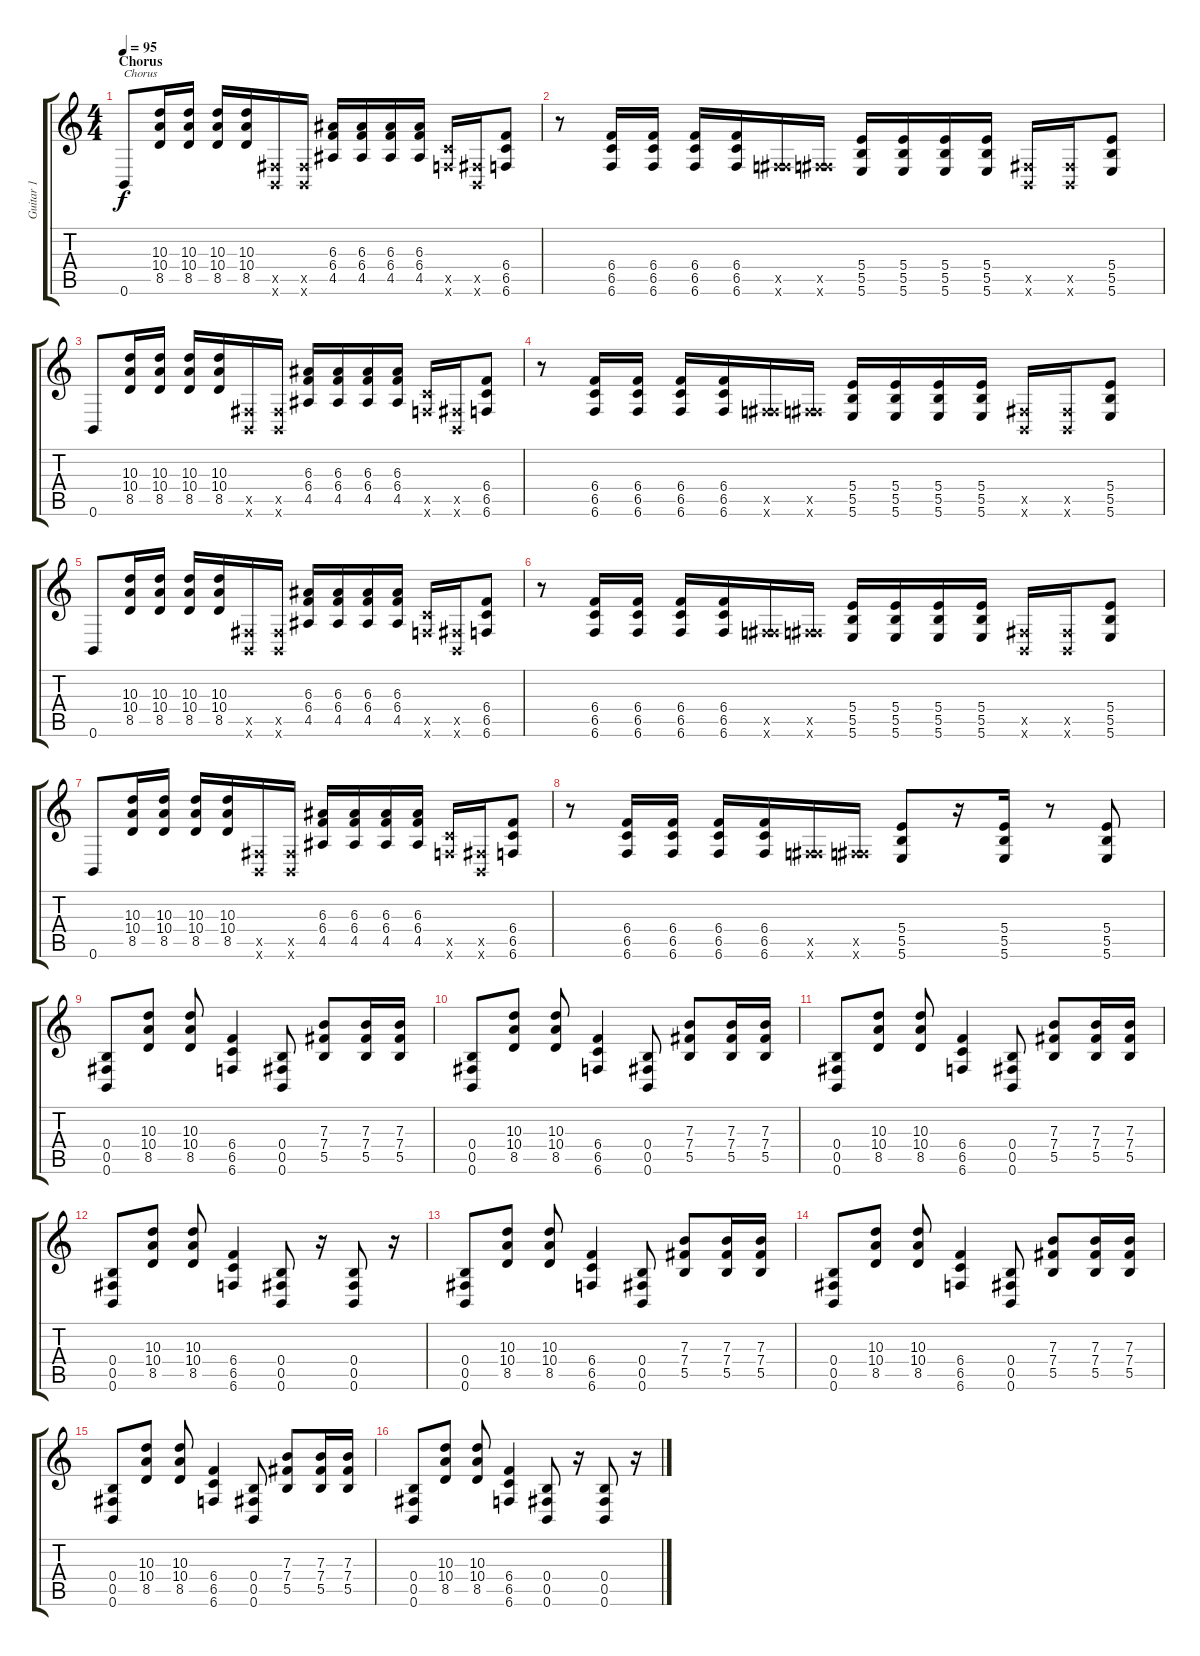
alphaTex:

\track ("Guitar 1" "Guitar 1") {instrument distortionguitar}
\staff {score tabs}
\tuning (Db4 Ab3 E3 B2 Gb2 B1) {hide}
\ts (4 4)
\section ("" "Chorus")
\tempo 95
\clef g2
\ks c
0.6.8{txt "Chorus" dy f} (10.3 10.4 8.5).16 (10.3 10.4 8.5).16 (10.3 10.4 8.5).16 (10.3 10.4 8.5).16 (0.5{x} 0.6{x}).16 (0.5{x} 0.6{x}).16 (6.3 6.4 4.5).16 (6.3 6.4 4.5).16 (6.3 6.4 4.5).16 (6.3 6.4 4.5).16 (6.5{x} 6.6{x}).16 (0.5{x} 0.6{x}).16 (6.4 6.5 6.6).8 |
r.8 (6.4 6.5 6.6).16 (6.4 6.5 6.6).16 (6.4 6.5 6.6).16 (6.4 6.5 6.6).16 (0.5{x} 6.6{x}).16 (0.5{x} 6.6{x}).16 (5.4 5.5 5.6).16 (5.4 5.5 5.6).16 (5.4 5.5 5.6).16 (5.4 5.5 5.6).16 (0.5{x} 0.6{x}).16 (0.5{x} 0.6{x}).16 (5.4 5.5 5.6).8 |
0.6.8 (10.3 10.4 8.5).16 (10.3 10.4 8.5).16 (10.3 10.4 8.5).16 (10.3 10.4 8.5).16 (0.5{x} 0.6{x}).16 (0.5{x} 0.6{x}).16 (6.3 6.4 4.5).16 (6.3 6.4 4.5).16 (6.3 6.4 4.5).16 (6.3 6.4 4.5).16 (6.5{x} 6.6{x}).16 (0.5{x} 0.6{x}).16 (6.4 6.5 6.6).8 |
r.8 (6.4 6.5 6.6).16 (6.4 6.5 6.6).16 (6.4 6.5 6.6).16 (6.4 6.5 6.6).16 (0.5{x} 6.6{x}).16 (0.5{x} 6.6{x}).16 (5.4 5.5 5.6).16 (5.4 5.5 5.6).16 (5.4 5.5 5.6).16 (5.4 5.5 5.6).16 (0.5{x} 0.6{x}).16 (0.5{x} 0.6{x}).16 (5.4 5.5 5.6).8 |
0.6.8 (10.3 10.4 8.5).16 (10.3 10.4 8.5).16 (10.3 10.4 8.5).16 (10.3 10.4 8.5).16 (0.5{x} 0.6{x}).16 (0.5{x} 0.6{x}).16 (6.3 6.4 4.5).16 (6.3 6.4 4.5).16 (6.3 6.4 4.5).16 (6.3 6.4 4.5).16 (6.5{x} 6.6{x}).16 (0.5{x} 0.6{x}).16 (6.4 6.5 6.6).8 |
r.8 (6.4 6.5 6.6).16 (6.4 6.5 6.6).16 (6.4 6.5 6.6).16 (6.4 6.5 6.6).16 (0.5{x} 6.6{x}).16 (0.5{x} 6.6{x}).16 (5.4 5.5 5.6).16 (5.4 5.5 5.6).16 (5.4 5.5 5.6).16 (5.4 5.5 5.6).16 (0.5{x} 0.6{x}).16 (0.5{x} 0.6{x}).16 (5.4 5.5 5.6).8 |
0.6.8 (10.3 10.4 8.5).16 (10.3 10.4 8.5).16 (10.3 10.4 8.5).16 (10.3 10.4 8.5).16 (0.5{x} 0.6{x}).16 (0.5{x} 0.6{x}).16 (6.3 6.4 4.5).16 (6.3 6.4 4.5).16 (6.3 6.4 4.5).16 (6.3 6.4 4.5).16 (6.5{x} 6.6{x}).16 (0.5{x} 0.6{x}).16 (6.4 6.5 6.6).8 |
r.8 (6.4 6.5 6.6).16 (6.4 6.5 6.6).16 (6.4 6.5 6.6).16 (6.4 6.5 6.6).16 (0.5{x} 6.6{x}).16 (0.5{x} 6.6{x}).16 (5.4 5.5 5.6).8 r.16 (5.4 5.5 5.6).16 r.8 (5.4 5.5 5.6).8 |
(0.4 0.5 0.6).8 (10.3 10.4 8.5).8 (10.3 10.4 8.5).8 (6.4 6.5 6.6).4 (0.4 0.5 0.6).8 (7.3 7.4 5.5).8 (7.3 7.4 5.5).16 (7.3 7.4 5.5).16 |
(0.4 0.5 0.6).8 (10.3 10.4 8.5).8 (10.3 10.4 8.5).8 (6.4 6.5 6.6).4 (0.4 0.5 0.6).8 (7.3 7.4 5.5).8 (7.3 7.4 5.5).16 (7.3 7.4 5.5).16 |
(0.4 0.5 0.6).8 (10.3 10.4 8.5).8 (10.3 10.4 8.5).8 (6.4 6.5 6.6).4 (0.4 0.5 0.6).8 (7.3 7.4 5.5).8 (7.3 7.4 5.5).16 (7.3 7.4 5.5).16 |
(0.4 0.5 0.6).8 (10.3 10.4 8.5).8 (10.3 10.4 8.5).8 (6.4 6.5 6.6).4 (0.4 0.5 0.6).8 r.16 (0.4 0.5 0.6).8 r.16 |
(0.4 0.5 0.6).8 (10.3 10.4 8.5).8 (10.3 10.4 8.5).8 (6.4 6.5 6.6).4 (0.4 0.5 0.6).8 (7.3 7.4 5.5).8 (7.3 7.4 5.5).16 (7.3 7.4 5.5).16 |
(0.4 0.5 0.6).8 (10.3 10.4 8.5).8 (10.3 10.4 8.5).8 (6.4 6.5 6.6).4 (0.4 0.5 0.6).8 (7.3 7.4 5.5).8 (7.3 7.4 5.5).16 (7.3 7.4 5.5).16 |
(0.4 0.5 0.6).8 (10.3 10.4 8.5).8 (10.3 10.4 8.5).8 (6.4 6.5 6.6).4 (0.4 0.5 0.6).8 (7.3 7.4 5.5).8 (7.3 7.4 5.5).16 (7.3 7.4 5.5).16 |
(0.4 0.5 0.6).8 (10.3 10.4 8.5).8 (10.3 10.4 8.5).8 (6.4 6.5 6.6).4 (0.4 0.5 0.6).8 r.16 (0.4 0.5 0.6).8 r.16
